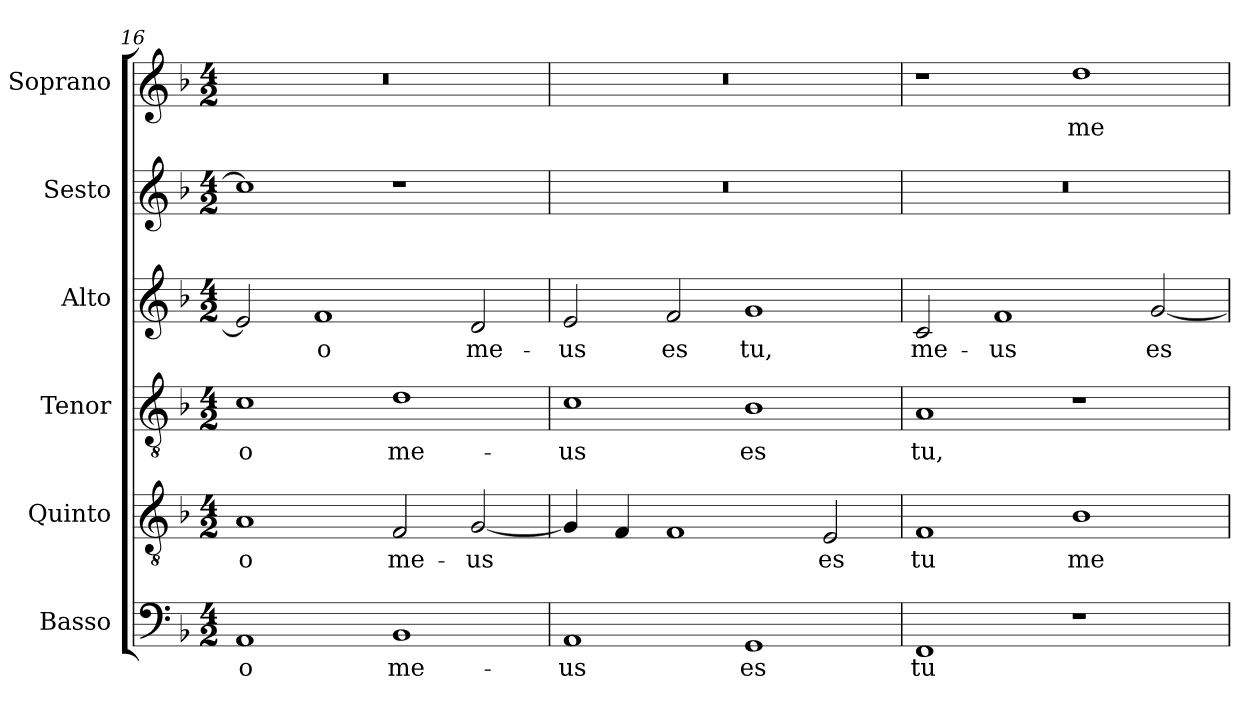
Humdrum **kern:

**kern	**text	**kern	**text	**kern	**text	**kern	**text	**kern	**kern	**text
*part6	*part6	*part5	*part5	*part4	*part4	*part3	*part3	*part2	*part1	*part1
*staff6	*staff6	*staff5	*staff5	*staff4	*staff4	*staff3	*staff3	*staff2	*staff1	*staff1
*I"Basso	*	*I"Quinto	*	*I"Tenor	*	*I"Alto	*	*I"Sesto	*I"Soprano	*
*I'B.	*	*I'Q.	*	*I'T.	*	*I'A.	*	*I'Ss.	*I'S.	*
*clefF4	*	*clefGv2	*	*clefGv2	*	*clefG2	*	*clefG2	*clefG2	*
*	*	*ITrd7c12	*	*ITrd7c12	*	*	*	*	*	*
*k[b-]	*	*k[b-]	*	*k[b-]	*	*k[b-]	*	*k[b-]	*k[b-]	*
*F:	*	*F:	*	*F:	*	*F:	*	*F:	*F:	*
*M4/2	*	*M4/2	*	*M4/2	*	*M4/2	*	*M4/2	*M4/2	*
=16	=16	=16	=16	=16	=16	=16	=16	=16	=16	=16
!	!LO:LY:b:color=#000000	!	!	!	!	!	!	!	!	!
!	!	!	!LO:LY:b:color=#000000	!	!	!	!	!	!	!
!	!	!	!	!	!LO:LY:b:color=#000000	!	!	!	!LO:N:vis=1	!
1AAi	-o	1AAi	-o	1Ci	-o	2ei/]	.	1cci]	0r	.
!	!	!	!	!	!	!	!LO:LY:b:color=#000000	!	!	!
.	.	.	.	.	.	1fi	-o	.	.	.
!	!LO:LY:b:color=#000000	!	!	!	!	!	!	!	!	!
!	!	!	!LO:LY:b:color=#000000	!	!	!	!	!	!	!
!	!	!	!	!	!LO:LY:b:color=#000000	!	!	!	!	!
1BB-i	me-	2FFi/	me-	1Di	me-	.	.	1r	.	.
!	!	!	!LO:LY:b:color=#000000	!	!	!	!	!	!	!
!	!	!	!	!	!	!	!LO:LY:b:color=#000000	!	!	!
.	.	[2GGi/	-us	.	.	2di/	me-	.	.	.
=17	=17	=17	=17	=17	=17	=17	=17	=17	=17	=17
!	!LO:LY:b:color=#000000	!	!	!	!	!	!	!	!	!
!	!	!	!	!	!LO:LY:b:color=#000000	!	!	!	!	!
!	!	!	!	!	!	!	!LO:LY:b:color=#000000	!LO:N:vis=1	!LO:N:vis=1	!
1AAi	-us	4GGi/]	.	1Ci	-us	2ei/	-us	0r	0r	.
.	.	4FFi/	.	.	.	.	.	.	.	.
!	!	!	!	!	!	!	!LO:LY:b:color=#000000	!	!	!
.	.	1FFi	.	.	.	2fi/	es	.	.	.
!	!LO:LY:b:color=#000000	!	!	!	!	!	!	!	!	!
!	!	!	!	!	!LO:LY:b:color=#000000	!	!	!	!	!
!	!	!	!	!	!	!	!LO:LY:b:color=#000000	!	!	!
1GGi	es	.	.	1BB-i	es	1gi	tu,	.	.	.
!	!	!	!LO:LY:b:color=#000000	!	!	!	!	!	!	!
.	.	2EEi/	es	.	.	.	.	.	.	.
=18	=18	=18	=18	=18	=18	=18	=18	=18	=18	=18
!	!LO:LY:b:color=#000000	!	!	!	!	!	!	!	!	!
!	!	!	!LO:LY:b:color=#000000	!	!	!	!	!	!	!
!	!	!	!	!	!LO:LY:b:color=#000000	!	!	!	!	!
!	!	!	!	!	!	!	!LO:LY:b:color=#000000	!LO:N:vis=1	!	!
1FFi	tu	1FFi	tu	1AAi	tu,	2ci/	me-	0r	1r	.
!	!	!	!	!	!	!	!LO:LY:b:color=#000000	!	!	!
.	.	.	.	.	.	1fi	-us	.	.	.
!	!	!	!LO:LY:b:color=#000000	!	!	!	!	!	!	!
!	!	!	!	!	!	!	!	!	!	!LO:LY:b:color=#000000
1r	.	1BB-i	me-	1r	.	.	.	.	1ddi	me-
!	!	!	!	!	!	!	!LO:LY:b:color=#000000	!	!	!
.	.	.	.	.	.	[2gi/	es	.	.	.
=	=	=	=	=	=	=	=	=	=	=
*-	*-	*-	*-	*-	*-	*-	*-	*-	*-	*-
